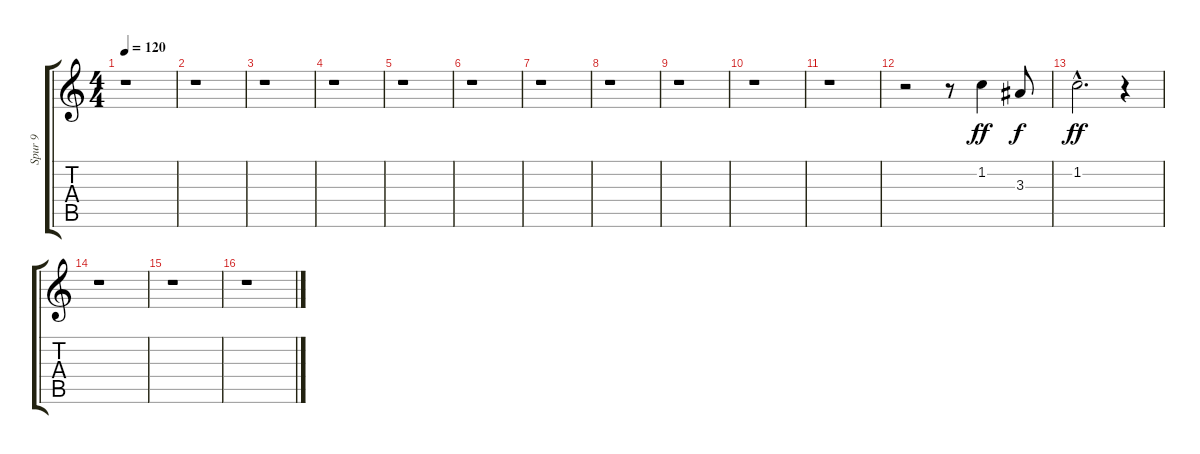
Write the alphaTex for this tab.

\track ("Spur 9" "Spur 9") {instrument overdrivenguitar}
\staff {score tabs}
\tuning (E4 B3 G3 D3 A2 E2) {hide}
\ts (4 4)
\tempo 120
\clef g2
\ks c
r.1{dy f} |
r.1 |
r.1 |
r.1 |
r.1 |
r.1 |
r.1 |
r.1 |
r.1 |
r.1 |
r.1 |
r.2 r.8 1.2.4{dy ff} 3.3.8{dy f} |
1.2{hac}.2{d dy ff} r.4 |
r.1 |
r.1 |
r.1
